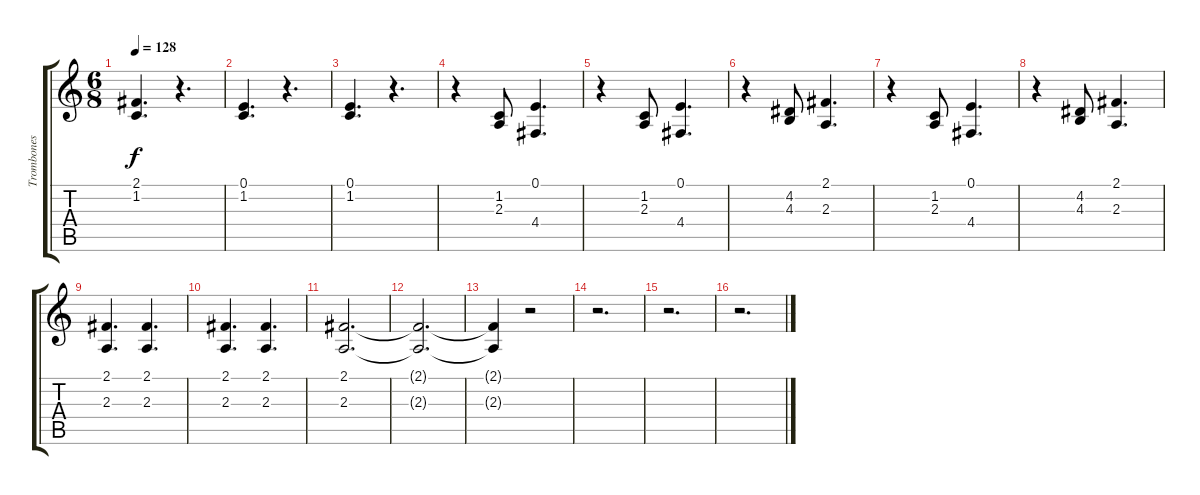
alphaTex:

\track ("Trombones" "Trombones") {instrument pizzicatostrings}
\staff {score tabs}
\tuning (E4 B3 G3 D3 A2 E2) {hide}
\ts (6 8)
\tempo 128
\clef g2
\ks c
(2.1 1.2).4{d dy f} r.4{d} |
(0.1 1.2).4{d} r.4{d} |
(0.1 1.2).4{d} r.4{d} |
r.4 (1.2 2.3).8 (0.1 4.4).4{d} |
r.4 (1.2 2.3).8 (0.1 4.4).4{d} |
r.4 (4.2 4.3).8 (2.1 2.3).4{d} |
r.4 (1.2 2.3).8 (0.1 4.4).4{d} |
r.4 (4.2 4.3).8 (2.1 2.3).4{d} |
(2.1 2.3).4{d} (2.1 2.3).4{d} |
(2.1 2.3).4{d} (2.1 2.3).4{d} |
(2.1 2.3).2{d} |
(2.1{t} 2.3{t}).2{d} |
(2.1{t} 2.3{t}).4 r.2 |
r.2{d} |
r.2{d} |
r.2{d}
